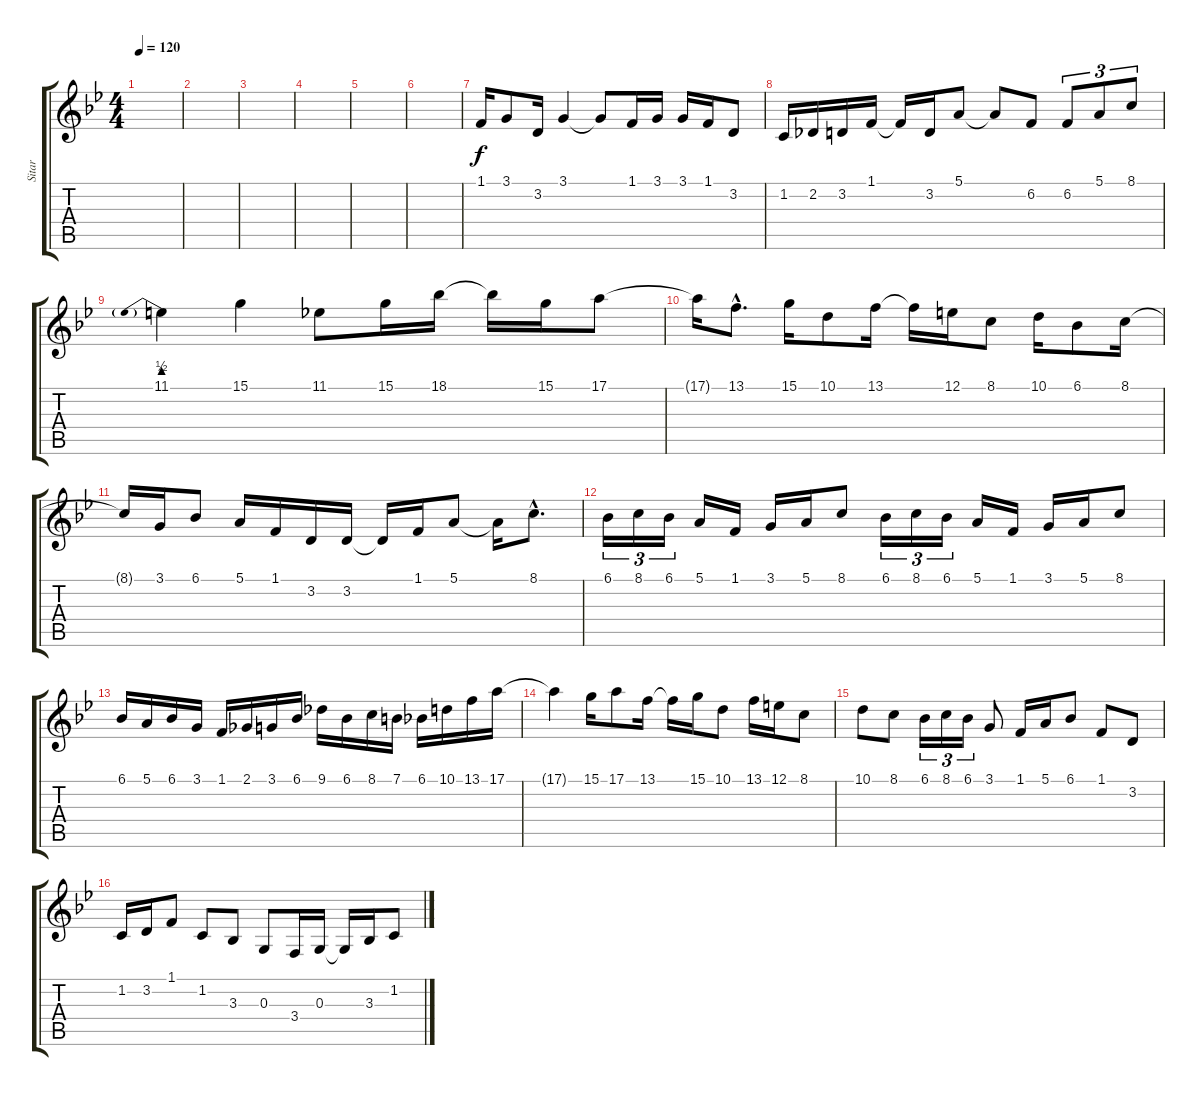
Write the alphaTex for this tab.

\track ("Sitar" "Sitar") {instrument sitar}
\staff {score tabs}
\tuning (E4 B3 G3 D3 A2 E2) {hide}
\ts (4 4)
\tempo 120
\clef g2
\ks bb
|
|
|
|
|
|
1.1.16 3.1.8 3.2.16 3.1.4 3.1{t}.8 1.1.16 3.1.16 3.1.16 1.1.16 3.2.8 |
1.2.16 2.2.16 3.2.16 1.1.16 1.1{t}.16 3.2.16 5.1.8 5.1{t}.8 6.2.8 6.2.8{tu (3 2)} 5.1.8{tu (3 2)} 8.1.8{tu (3 2)} |
11.1{be (prebend 0 2 60 2)}.4 15.1.4 11.1.8 15.1.16 18.1.16 18.1{t}.16 15.1.16 17.1.8 |
17.1{t}.16 13.1{hac}.8{d} 15.1.16 10.1.8 13.1.16 13.1{t}.16 12.1.16 8.1.8 10.1.16 6.1.8 8.1.16 |
8.1{t}.16 3.1.16 6.1.8 5.1.16 1.1.16 3.2.16 3.2.16 3.2{t}.16 1.1.16 5.1.8 5.1{t}.16 8.1{hac}.8{d} |
6.1.16{tu (3 2)} 8.1.16{tu (3 2)} 6.1.16{tu (3 2)} 5.1.16 1.1.16 3.1.16 5.1.16 8.1.8 6.1.16{tu (3 2)} 8.1.16{tu (3 2)} 6.1.16{tu (3 2)} 5.1.16 1.1.16 3.1.16 5.1.16 8.1.8 |
6.1.16 5.1.16 6.1.16 3.1.16 1.1.16 2.1.16 3.1.16 6.1.16 9.1.16 6.1.16 8.1.16 7.1.16 6.1.16 10.1.16 13.1.16 17.1.16 |
17.1{t}.4 15.1.16 17.1.8 13.1.16 13.1{t}.16 15.1.16 10.1.8 13.1.16 12.1.16 8.1.8 |
10.1.8 8.1.8 6.1.16{tu (3 2)} 8.1.16{tu (3 2)} 6.1.16{tu (3 2)} 3.1.8 1.1.16 5.1.16 6.1.8 1.1.8 3.2.8 |
1.2.16 3.2.16 1.1.8 1.2.8 3.3.8 0.3.8 3.4.16 0.3.16 0.3{t}.16 3.3.16 1.2.8
